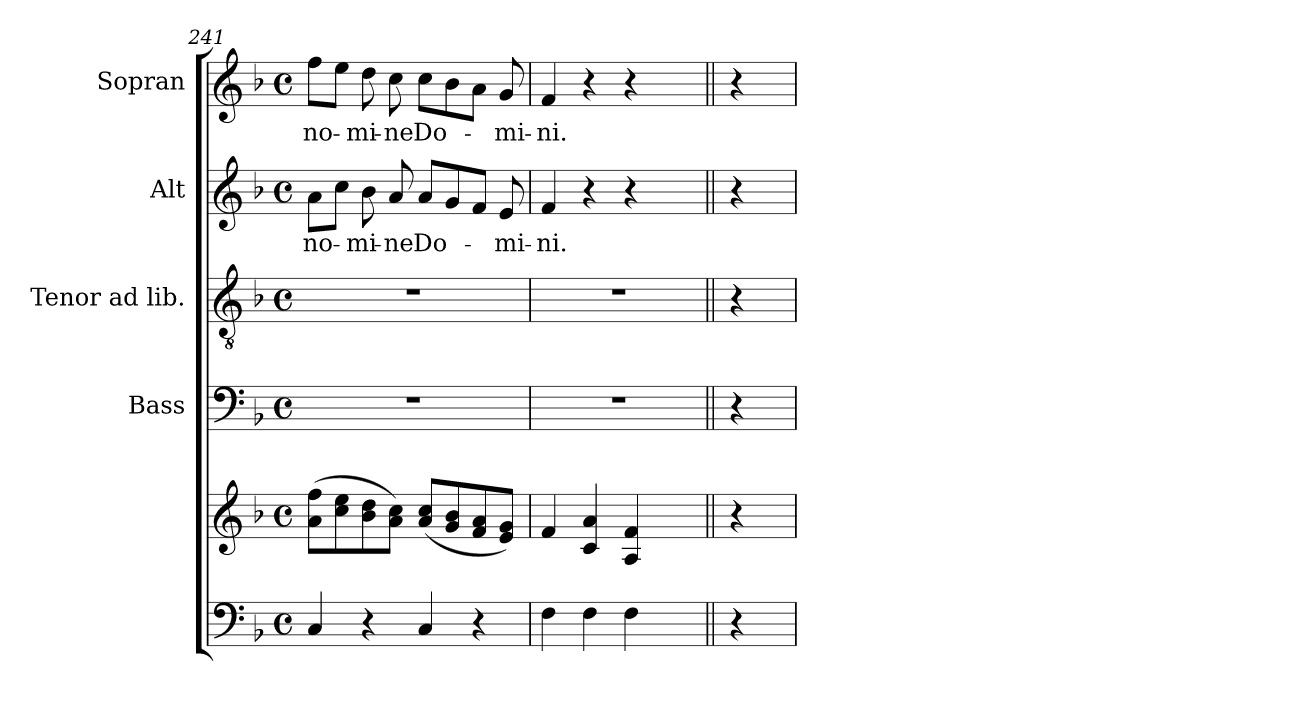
**kern	**kern	**kern	**kern	**kern	**text	**kern	**text
*part5	*part5	*part4	*part3	*part2	*part2	*part1	*part1
*staff6	*staff5	*staff4	*staff3	*staff2	*staff2	*staff1	*staff1
*	*	*I"Bass	*I"Tenor ad lib.	*I"Alt	*	*I"Sopran	*
*	*	*I'B.	*I'T.	*I'A.	*	*I'S.	*
*clefF4	*clefG2	*clefF4	*clefGv2	*clefG2	*	*clefG2	*
*k[b-]	*k[b-]	*k[b-]	*k[b-]	*k[b-]	*	*k[b-]	*
*F:	*F:	*F:	*F:	*F:	*	*F:	*
*M4/4	*M4/4	*M4/4	*M4/4	*M4/4	*	*M4/4	*
*met(c)	*met(c)	*met(c)	*met(c)	*met(c)	*	*met(c)	*
=241	=241	=241	=241	=241	=241	=241	=241
!	!	!	!	!	!LO:LY:b	!	!LO:LY:b
4C/	(>8a\ 8ff\L	1r	1r	8a\L	no-	8ff\L	no-
.	8cc\ 8ee\	.	.	8cc\J	.	8ee\J	.
!	!	!	!	!	!LO:LY:b	!	!LO:LY:b
4r	8b-\ 8dd\	.	.	8b-\	-mi-	8dd\	-mi-
!	!	!	!	!	!LO:LY:b	!	!LO:LY:b
.	8a\ 8cc\J)	.	.	8a/	-ne	8cc\	-ne
!	!	!	!	!	!LO:LY:b	!	!LO:LY:b
4C/	(<8a/ 8cc/L	.	.	8a/L	Do-	8cc\L	Do-
.	8g/ 8b-/	.	.	8g/	.	8b-\	.
4r	8f/ 8a/	.	.	8f/J	.	8a\J	.
!	!	!	!	!	!LO:LY:b	!	!LO:LY:b
.	8e/ 8g/J)	.	.	8e/	-mi-	8g/	-mi-
=242	=242	=242	=242	=242	=242	=242	=242
!	!	!	!	!	!LO:LY:b	!	!LO:LY:b
4F\	4f/	1r	1r	4f/	-ni.	4f/	-ni.
4F\	4c/ 4a/	.	.	4r	.	4r	.
4F\	4A/ 4f/	.	.	4r	.	4r	.
4ryy	4ryy	.	.	4ryy	.	4ryy	.
!!LO:LB:g=z
=243||	=243||	=243||	=243||	=243||	=243||	=243||	=243||
4r	4r	4r	4r	4r	.	4r	.
=	=	=	=	=	=	=	=
*-	*-	*-	*-	*-	*-	*-	*-
